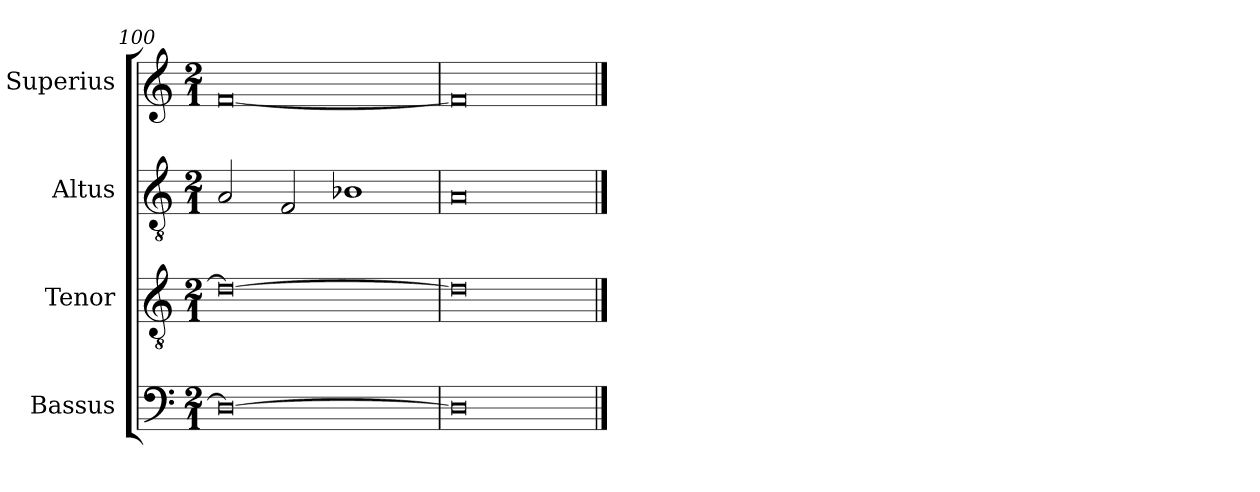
**kern	**kern	**kern	**kern
*part4	*part3	*part2	*part1
*staff4	*staff3	*staff2	*staff1
*I"Bassus	*I"Tenor	*I"Altus	*I"Superius
*I'B	*I'T	*I'A	*I'S
*clefF4	*clefGv2	*clefGv2	*clefG2
*k[]	*k[]	*k[]	*k[]
*M2/1	*M2/1	*M2/1	*M2/1
=100	=100	=100	=100
0D_	0d_	2A/	[0f
.	.	2F/	.
.	.	1B-X	.
=101	=101	=101	=101
0D]	0d]	0A	0f]
==	==	==	==
*-	*-	*-	*-
